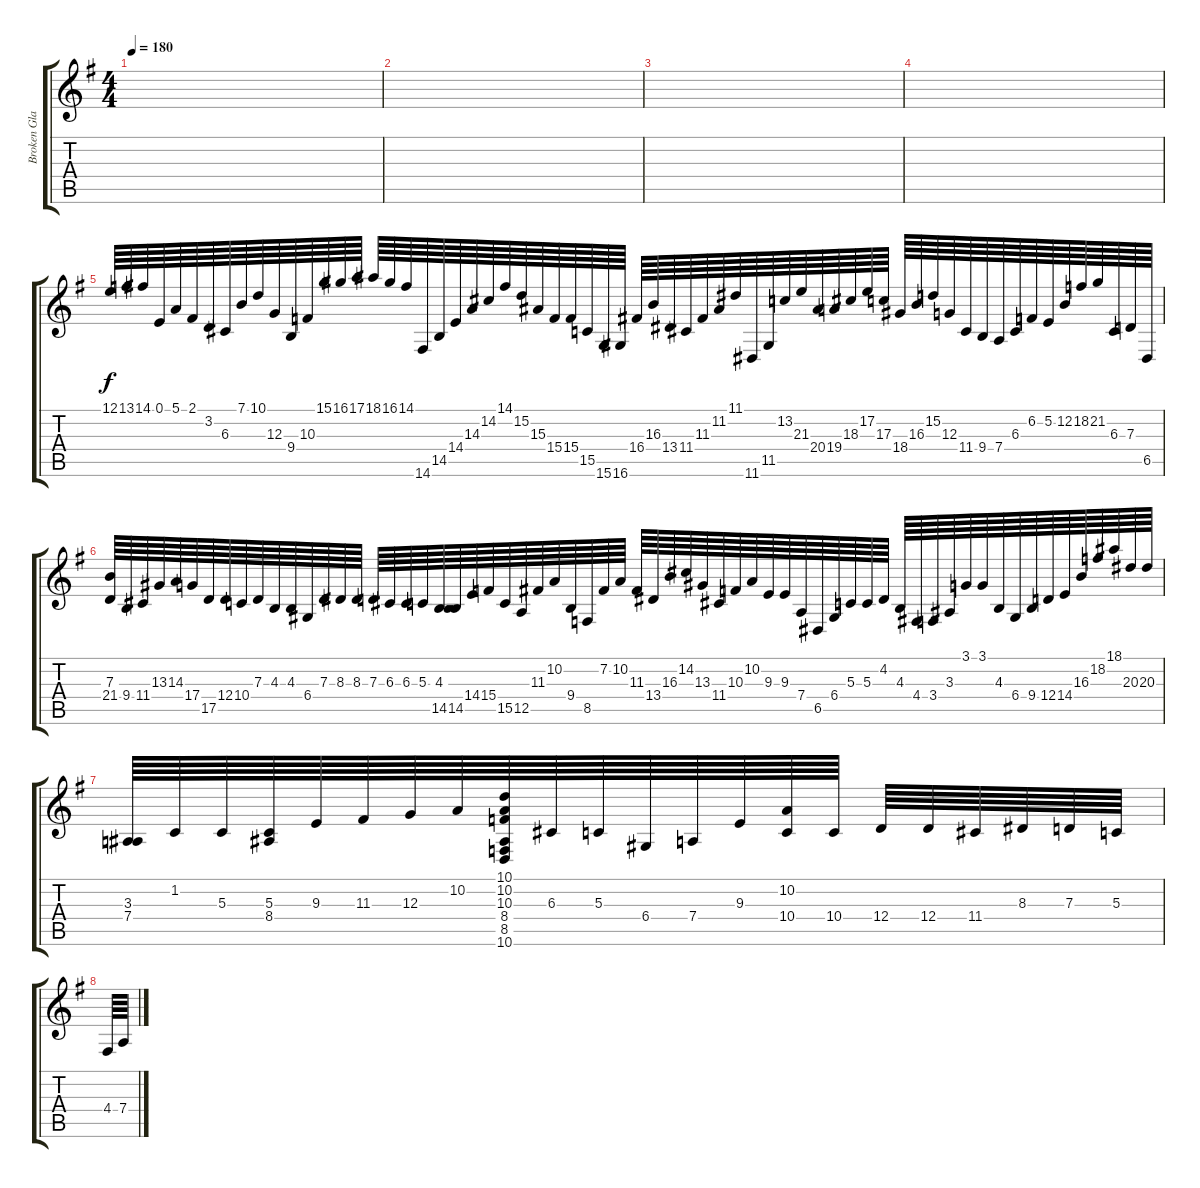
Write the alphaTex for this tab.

\track ("Broken Glass" "Broken Gla") {instrument guitarfretnoise}
\staff {score tabs}
\tuning (E4 B3 G3 D3 A2 E2) {hide}
\ts (4 4)
\tempo 180
\clef g2
\ks eminor
|
|
|
|
12.1.64 13.1.64 14.1.64 0.1.64 5.1.64 2.1.64 3.2.64 6.3.64 7.1.64 10.1.64 12.3.64 9.4.64 10.3.64 15.1.64 16.1.64 17.1.64 18.1.64 16.1.64 14.1.64 14.6.64 14.5.64 14.4.64 14.3.64 14.2.64 14.1.64 15.2.64 15.3.64 15.4.64 15.4.64 15.5.64 15.6.64 16.6.64 16.4.64 16.3.64 13.4.64 11.4.64 11.3.64 11.2.64 11.1.64 11.6.64 11.5.64 13.2.64 21.3.64 20.4.64 19.4.64 18.3.64 17.2.64 17.3.64 18.4.64 16.3.64 15.2.64 12.3.64 11.4.64 9.4.64 7.4.64 6.3.64 6.2.64 5.2.64 12.2.64 18.2.64 21.2.64 6.3.64 7.3.64 6.5.64 |
(7.3 21.4).64 9.4.64 11.4.64 13.3.64 14.3.64 17.4.64 17.5.64 12.4.64 10.4.64 7.3.64 4.3.64 4.3.64 6.4.64 7.3.64 8.3.64 8.3.64 7.3.64 6.3.64 6.3.64 5.3.64 (4.3 14.5).64 14.5.64 14.4.64 15.4.64 15.5.64 12.5.64 11.3.64 10.2.64 9.4.64 8.5.64 7.2.64 10.2.64 11.3.64 13.4.64 16.3.64 14.2.64 13.3.64 11.4.64 10.3.64 10.2.64 9.3.64 9.3.64 7.4.64 6.5.64 6.4.64 5.3.64 5.3.64 4.2.64 4.3.64 4.4.64 3.4.64 3.3.64 3.1.64 3.1.64 4.3.64 6.4.64 9.4.64 12.4.64 14.4.64 16.3.64 18.2.64 18.1.64 20.3.64 20.3.64 |
(3.3 7.4).64 1.2.64 5.3.64 (5.3 8.4).64 9.3.64 11.3.64 12.3.64 10.2.64 (10.1 10.2 10.3 8.4 8.5 10.6).64 6.3.64 5.3.64 6.4.64 7.4.64 9.3.64 (10.2 10.4).64 10.4.64 12.4.64 12.4.64 11.4.64 8.3.64 7.3.64 5.3.64 |
4.4.64 7.4.64
